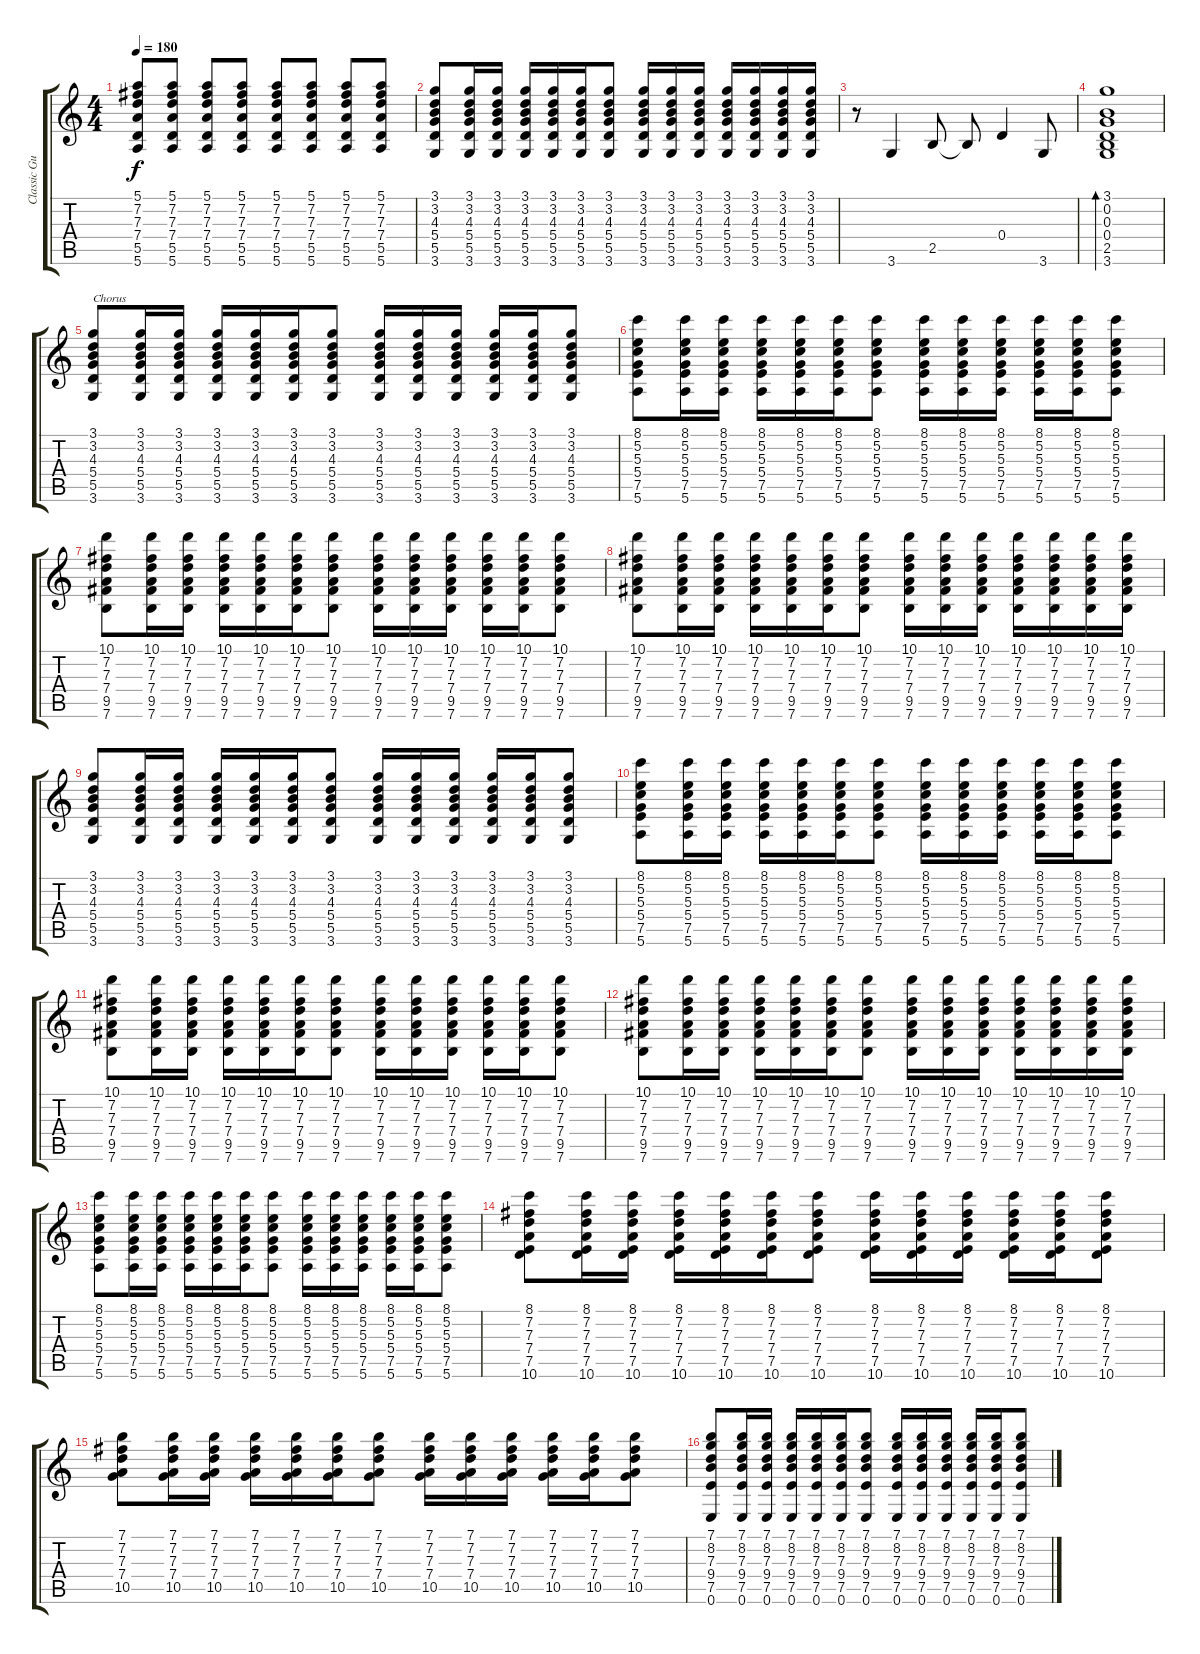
\track ("Classic Guitar" "Classic Gu") {instrument acousticguitarnylon}
\staff {score tabs}
\tuning (E4 B3 G3 D3 A2 E2) {hide}
\ts (4 4)
\tempo 180
\clef g2
\ks c
(5.1 7.2 7.3 7.4 5.5 5.6).8{dy f} (5.1 7.2 7.3 7.4 5.5 5.6).8 (5.1 7.2 7.3 7.4 5.5 5.6).8 (5.1 7.2 7.3 7.4 5.5 5.6).8 (5.1 7.2 7.3 7.4 5.5 5.6).8 (5.1 7.2 7.3 7.4 5.5 5.6).8 (5.1 7.2 7.3 7.4 5.5 5.6).8 (5.1 7.2 7.3 7.4 5.5 5.6).8 |
(3.1 3.2 4.3 5.4 5.5 3.6).8 (3.1 3.2 4.3 5.4 5.5 3.6).16 (3.1 3.2 4.3 5.4 5.5 3.6).16 (3.1 3.2 4.3 5.4 5.5 3.6).16 (3.1 3.2 4.3 5.4 5.5 3.6).16 (3.1 3.2 4.3 5.4 5.5 3.6).16 (3.1 3.2 4.3 5.4 5.5 3.6).8 (3.1 3.2 4.3 5.4 5.5 3.6).16 (3.1 3.2 4.3 5.4 5.5 3.6).16 (3.1 3.2 4.3 5.4 5.5 3.6).16 (3.1 3.2 4.3 5.4 5.5 3.6).16 (3.1 3.2 4.3 5.4 5.5 3.6).16 (3.1 3.2 4.3 5.4 5.5 3.6).16 (3.1 3.2 4.3 5.4 5.5 3.6).16 |
r.8 3.6.4 2.5.8 2.5{t}.8 0.4.4 3.6.8 |
(3.1 0.2 0.3 0.4 2.5 3.6).1{bd 30} |
(3.1 3.2 4.3 5.4 5.5 3.6).8{txt "Chorus"} (3.1 3.2 4.3 5.4 5.5 3.6).16 (3.1 3.2 4.3 5.4 5.5 3.6).16 (3.1 3.2 4.3 5.4 5.5 3.6).16 (3.1 3.2 4.3 5.4 5.5 3.6).16 (3.1 3.2 4.3 5.4 5.5 3.6).16 (3.1 3.2 4.3 5.4 5.5 3.6).8 (3.1 3.2 4.3 5.4 5.5 3.6).16 (3.1 3.2 4.3 5.4 5.5 3.6).16 (3.1 3.2 4.3 5.4 5.5 3.6).16 (3.1 3.2 4.3 5.4 5.5 3.6).16 (3.1 3.2 4.3 5.4 5.5 3.6).16 (3.1 3.2 4.3 5.4 5.5 3.6).8 |
(8.1 5.2 5.3 5.4 7.5 5.6).8 (8.1 5.2 5.3 5.4 7.5 5.6).16 (8.1 5.2 5.3 5.4 7.5 5.6).16 (8.1 5.2 5.3 5.4 7.5 5.6).16 (8.1 5.2 5.3 5.4 7.5 5.6).16 (8.1 5.2 5.3 5.4 7.5 5.6).16 (8.1 5.2 5.3 5.4 7.5 5.6).8 (8.1 5.2 5.3 5.4 7.5 5.6).16 (8.1 5.2 5.3 5.4 7.5 5.6).16 (8.1 5.2 5.3 5.4 7.5 5.6).16 (8.1 5.2 5.3 5.4 7.5 5.6).16 (8.1 5.2 5.3 5.4 7.5 5.6).16 (8.1 5.2 5.3 5.4 7.5 5.6).8 |
(10.1 7.2 7.3 7.4 9.5 7.6).8 (10.1 7.2 7.3 7.4 9.5 7.6).16 (10.1 7.2 7.3 7.4 9.5 7.6).16 (10.1 7.2 7.3 7.4 9.5 7.6).16 (10.1 7.2 7.3 7.4 9.5 7.6).16 (10.1 7.2 7.3 7.4 9.5 7.6).16 (10.1 7.2 7.3 7.4 9.5 7.6).8 (10.1 7.2 7.3 7.4 9.5 7.6).16 (10.1 7.2 7.3 7.4 9.5 7.6).16 (10.1 7.2 7.3 7.4 9.5 7.6).16 (10.1 7.2 7.3 7.4 9.5 7.6).16 (10.1 7.2 7.3 7.4 9.5 7.6).16 (10.1 7.2 7.3 7.4 9.5 7.6).8 |
(10.1 7.2 7.3 7.4 9.5 7.6).8 (10.1 7.2 7.3 7.4 9.5 7.6).16 (10.1 7.2 7.3 7.4 9.5 7.6).16 (10.1 7.2 7.3 7.4 9.5 7.6).16 (10.1 7.2 7.3 7.4 9.5 7.6).16 (10.1 7.2 7.3 7.4 9.5 7.6).16 (10.1 7.2 7.3 7.4 9.5 7.6).8 (10.1 7.2 7.3 7.4 9.5 7.6).16 (10.1 7.2 7.3 7.4 9.5 7.6).16 (10.1 7.2 7.3 7.4 9.5 7.6).16 (10.1 7.2 7.3 7.4 9.5 7.6).16 (10.1 7.2 7.3 7.4 9.5 7.6).16 (10.1 7.2 7.3 7.4 9.5 7.6).16 (10.1 7.2 7.3 7.4 9.5 7.6).16 |
(3.1 3.2 4.3 5.4 5.5 3.6).8 (3.1 3.2 4.3 5.4 5.5 3.6).16 (3.1 3.2 4.3 5.4 5.5 3.6).16 (3.1 3.2 4.3 5.4 5.5 3.6).16 (3.1 3.2 4.3 5.4 5.5 3.6).16 (3.1 3.2 4.3 5.4 5.5 3.6).16 (3.1 3.2 4.3 5.4 5.5 3.6).8 (3.1 3.2 4.3 5.4 5.5 3.6).16 (3.1 3.2 4.3 5.4 5.5 3.6).16 (3.1 3.2 4.3 5.4 5.5 3.6).16 (3.1 3.2 4.3 5.4 5.5 3.6).16 (3.1 3.2 4.3 5.4 5.5 3.6).16 (3.1 3.2 4.3 5.4 5.5 3.6).8 |
(8.1 5.2 5.3 5.4 7.5 5.6).8 (8.1 5.2 5.3 5.4 7.5 5.6).16 (8.1 5.2 5.3 5.4 7.5 5.6).16 (8.1 5.2 5.3 5.4 7.5 5.6).16 (8.1 5.2 5.3 5.4 7.5 5.6).16 (8.1 5.2 5.3 5.4 7.5 5.6).16 (8.1 5.2 5.3 5.4 7.5 5.6).8 (8.1 5.2 5.3 5.4 7.5 5.6).16 (8.1 5.2 5.3 5.4 7.5 5.6).16 (8.1 5.2 5.3 5.4 7.5 5.6).16 (8.1 5.2 5.3 5.4 7.5 5.6).16 (8.1 5.2 5.3 5.4 7.5 5.6).16 (8.1 5.2 5.3 5.4 7.5 5.6).8 |
(10.1 7.2 7.3 7.4 9.5 7.6).8 (10.1 7.2 7.3 7.4 9.5 7.6).16 (10.1 7.2 7.3 7.4 9.5 7.6).16 (10.1 7.2 7.3 7.4 9.5 7.6).16 (10.1 7.2 7.3 7.4 9.5 7.6).16 (10.1 7.2 7.3 7.4 9.5 7.6).16 (10.1 7.2 7.3 7.4 9.5 7.6).8 (10.1 7.2 7.3 7.4 9.5 7.6).16 (10.1 7.2 7.3 7.4 9.5 7.6).16 (10.1 7.2 7.3 7.4 9.5 7.6).16 (10.1 7.2 7.3 7.4 9.5 7.6).16 (10.1 7.2 7.3 7.4 9.5 7.6).16 (10.1 7.2 7.3 7.4 9.5 7.6).8 |
(10.1 7.2 7.3 7.4 9.5 7.6).8 (10.1 7.2 7.3 7.4 9.5 7.6).16 (10.1 7.2 7.3 7.4 9.5 7.6).16 (10.1 7.2 7.3 7.4 9.5 7.6).16 (10.1 7.2 7.3 7.4 9.5 7.6).16 (10.1 7.2 7.3 7.4 9.5 7.6).16 (10.1 7.2 7.3 7.4 9.5 7.6).8 (10.1 7.2 7.3 7.4 9.5 7.6).16 (10.1 7.2 7.3 7.4 9.5 7.6).16 (10.1 7.2 7.3 7.4 9.5 7.6).16 (10.1 7.2 7.3 7.4 9.5 7.6).16 (10.1 7.2 7.3 7.4 9.5 7.6).16 (10.1 7.2 7.3 7.4 9.5 7.6).16 (10.1 7.2 7.3 7.4 9.5 7.6).16 |
(8.1 5.2 5.3 5.4 7.5 5.6).8 (8.1 5.2 5.3 5.4 7.5 5.6).16 (8.1 5.2 5.3 5.4 7.5 5.6).16 (8.1 5.2 5.3 5.4 7.5 5.6).16 (8.1 5.2 5.3 5.4 7.5 5.6).16 (8.1 5.2 5.3 5.4 7.5 5.6).16 (8.1 5.2 5.3 5.4 7.5 5.6).8 (8.1 5.2 5.3 5.4 7.5 5.6).16 (8.1 5.2 5.3 5.4 7.5 5.6).16 (8.1 5.2 5.3 5.4 7.5 5.6).16 (8.1 5.2 5.3 5.4 7.5 5.6).16 (8.1 5.2 5.3 5.4 7.5 5.6).16 (8.1 5.2 5.3 5.4 7.5 5.6).8 |
(8.1 7.2 7.3 7.4 7.5 10.6).8 (8.1 7.2 7.3 7.4 7.5 10.6).16 (8.1 7.2 7.3 7.4 7.5 10.6).16 (8.1 7.2 7.3 7.4 7.5 10.6).16 (8.1 7.2 7.3 7.4 7.5 10.6).16 (8.1 7.2 7.3 7.4 7.5 10.6).16 (8.1 7.2 7.3 7.4 7.5 10.6).8 (8.1 7.2 7.3 7.4 7.5 10.6).16 (8.1 7.2 7.3 7.4 7.5 10.6).16 (8.1 7.2 7.3 7.4 7.5 10.6).16 (8.1 7.2 7.3 7.4 7.5 10.6).16 (8.1 7.2 7.3 7.4 7.5 10.6).16 (8.1 7.2 7.3 7.4 7.5 10.6).8 |
(7.1 7.2 7.3 7.4 10.5).8 (7.1 7.2 7.3 7.4 10.5).16 (7.1 7.2 7.3 7.4 10.5).16 (7.1 7.2 7.3 7.4 10.5).16 (7.1 7.2 7.3 7.4 10.5).16 (7.1 7.2 7.3 7.4 10.5).16 (7.1 7.2 7.3 7.4 10.5).8 (7.1 7.2 7.3 7.4 10.5).16 (7.1 7.2 7.3 7.4 10.5).16 (7.1 7.2 7.3 7.4 10.5).16 (7.1 7.2 7.3 7.4 10.5).16 (7.1 7.2 7.3 7.4 10.5).16 (7.1 7.2 7.3 7.4 10.5).8 |
(7.1 8.2 7.3 9.4 7.5 0.6).8 (7.1 8.2 7.3 9.4 7.5 0.6).16 (7.1 8.2 7.3 9.4 7.5 0.6).16 (7.1 8.2 7.3 9.4 7.5 0.6).16 (7.1 8.2 7.3 9.4 7.5 0.6).16 (7.1 8.2 7.3 9.4 7.5 0.6).16 (7.1 8.2 7.3 9.4 7.5 0.6).8 (7.1 8.2 7.3 9.4 7.5 0.6).16 (7.1 8.2 7.3 9.4 7.5 0.6).16 (7.1 8.2 7.3 9.4 7.5 0.6).16 (7.1 8.2 7.3 9.4 7.5 0.6).16 (7.1 8.2 7.3 9.4 7.5 0.6).16 (7.1 8.2 7.3 9.4 7.5 0.6).8
